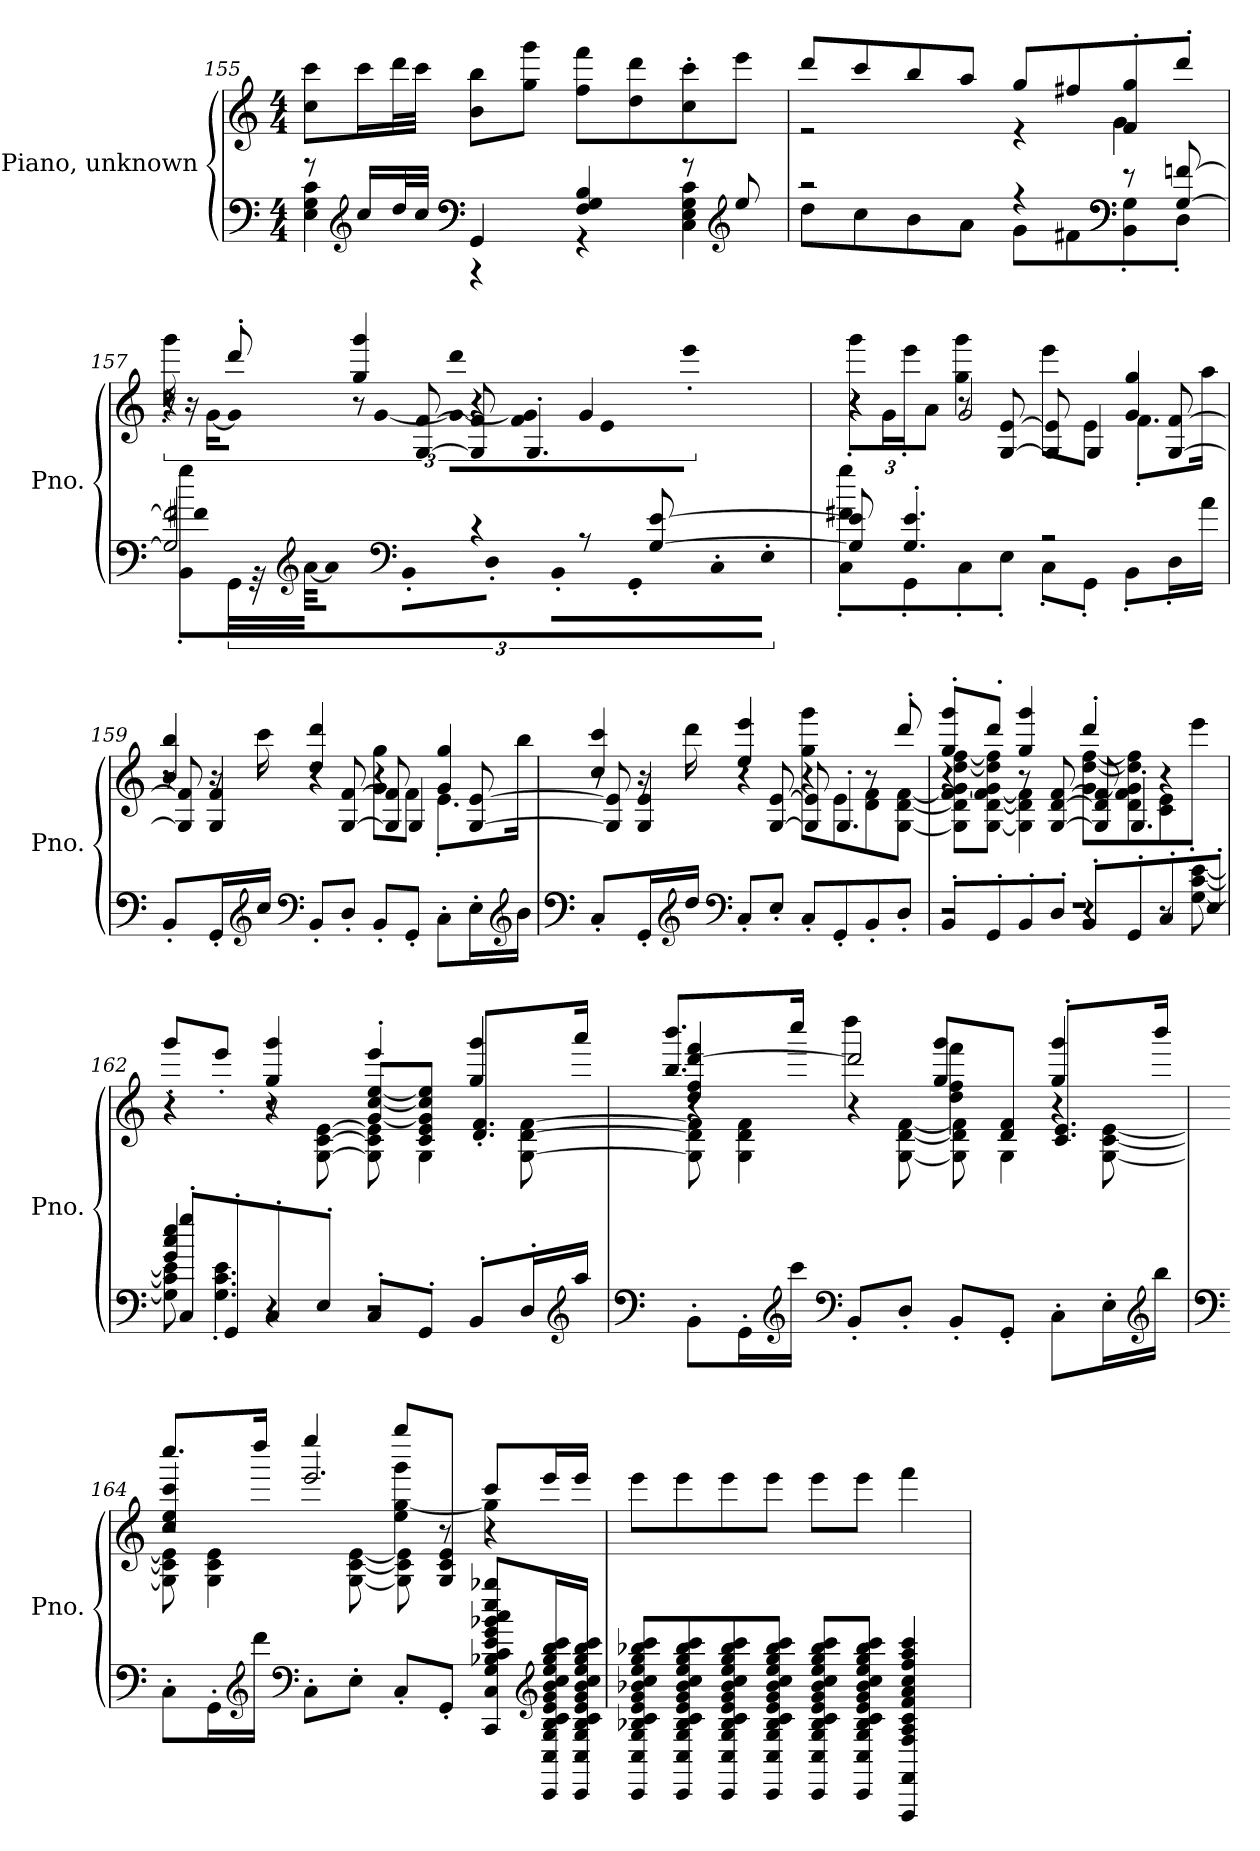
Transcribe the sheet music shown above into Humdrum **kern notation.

**kern	**kern
*part1	*part1
*staff2	*staff1
*I"Piano, unknown	*
*I'Pno.	*
*clefF4	*clefG2
*k[]	*k[]
*M4/4	*M4/4
=155	=155
*^	*
8r	4E\ 4G\ 4c\	8cc\ 8ccc\L
*clefG2	*	*
16cc/LL	.	16ccc\L
32dd/L	.	32ddd\L
32cc/JJJ	.	32ccc\JJJ
*clefF4	*	*
4GG/	4r	8b\ 8bb\L
.	.	8gg\ 8ggg\J
4F/ 4G/ 4B/	4r	8ff\ 8fff\L
.	.	8dd\ 8ddd\
8r	4C\ 4E\ 4G\ 4c\	8cc\' 8ccc\'
*clefG2	*	*
8ee/	.	8eee\J
!!LO:LB:g=z
=156	=156	=156
*	*	*^
2r	8dd\L	8ddd/L	2r
.	8cc\	8ccc/	.
.	8b\	8bb/	.
.	8a\J	8aa/J	.
4r	8g\L	8gg/L	4r
.	8f#X\	8ff#X/	.
*clefF4	*	*	*
8r	8BB\' 8G\'	8f/' 8gg/'	4g\
[8G/ [8fn/	8D'\J	8ddd'/J	.
=157	=157	=157	=157
*	*	*	*^
2G/] 2f/]	8BB\' 8f#X\' 8gg\'L	8r	24ggg'\	4r
.	.	.	24r	.
.	.	.	[24g\KL	.
.	48GG\Jkk	8ddd'/	8g\J]	.
.	48r	.	.	.
*clefG2	*	*	*	*
.	[48a\KLL	.	.	.
.	16a\JJ]	.	.	.
*clefF4	*	*	*	*
.	8BB'\L	4gg/ 4ggg/	[4g\	8r
.	8D'\J	.	.	[8G/ [8f/
4r	8BB'\L	4r	8g\_ 8ddd\L	8G/] 8f/]
.	8GG'\	.	8f\ 8g\]	4.G'/
8r	8C'\	4g/	8e\	.
[8G/ [8e/	8E'\J	.	8eee'\J	.
!!LO:LB:g=z	!!	!!
=158	=158	=158	=158	=158
*	*	*	*Xbrackettup	*
8G/] 8e/]	8C\' 8f#X\' 8gg\'L	4r	12ggg'\L	4r
.	.	.	24g\L	.
4.G/' 4.e/'	8GG'\	.	24eee'\J	.
.	.	.	12a\J	.
.	8C'\	2g/	4gg\ 4ggg\	8r
.	8E'\J	.	.	[8G/ [8e/
2r	8C'\L	.	8eee\L	8G/] 8e/]
.	8GG'\J	.	8e\J	4G/
.	8BB'\L	4g/ 4gg/	8.f'\L	.
.	16D'\L	.	.	[8G/ [8f/
.	16a\JJ	.	16aa\Jk	.
*v	*v	*	*	*
=159	=159	=159	=159
8BB'/L	4b/ 4bb/	8r	8G/] 8f/]
16GG'/L	.	16r	4G/ 4f/
*clefG2	*	*	*
16cc/JJ	.	16ccc\	.
*clefF4	*	*	*
8BB'/L	4dd/ 4ddd/	4r	.
8D'/J	.	.	[8G/ [8f/
8BB'/L	4r	8g\ 8gg\L	8G/] 8f/]
8GG'/J	.	8f\J	4G/
8C'\L	4g/ 4gg/	8.e'\L	.
16E'\L	.	.	[8G/ [8e/
*clefG2	*	*	*
16b\JJ	.	16bb\Jk	.
!!LO:LB:g=z	!!	!!
=160	=160	=160	=160
*clefF4	*	*	*
8C'/L	4cc/ 4ccc/	8r	8G/] 8e/]
16GG'/L	.	16r	4G/ 4e/
*clefG2	*	*	*
16dd/JJ	.	16ddd\	.
*clefF4	*	*	*
8C'/L	4ee/ 4eee/	4r	.
8E'/J	.	.	[8G/ [8e/
8C'/L	4r	8gg\ 8ggg\L	8G/] 8e/]
8GG'/	.	8e\	4.G'/
8BB'/	8r	8d\ 8f\	.
8D'/J	8ddd'/	[8G\ [8d\ [8f\J	.
=161	=161	=161	=161
*^	*	*	*
*	*^	*	*	*
1r	2r	8BB'/L	8gg/' 8ggg/'L	8G\] 8d\] 8f\] [8g\ [8dd\ [8ff\L	4r
.	.	8GG'/	8ddd'/J	[8G\ [8d\ [8f\ 8g\] 8dd\] 8ff\]J	.
.	.	8BB'/	4gg/ 4ggg/	4G\] 4d\] 4f\]	8r
.	.	8D'/J	.	.	[8G/ [8d/ [8f/
.	4r	8BB'/L	4ddd'/	[8g\ [8dd\ [8ff\L	8G/] 8d/] 8f/]
.	.	8GG'/	.	8d\ 8f\ 8g\] 8dd\] 8ff\]	4.G'/
.	8r	8C'/	4r	8c\ 8e\	.
.	[8G\ [8c\ [8e\	8E'/J	.	8eee'\J	.
!!LO:LB:g=z	!!	!!
=162	=162	=162	=162	=162	=162
4g/ 4cc/ 4ee/	8G\] 8c\] 8e\]	8C/' 8gg/'L	4r	8ggg'/L	4r
.	4.G\' 4.c\' 4.e\'	8GG'/	.	8eee'/J	.
4r	.	8C'/	4gg/ 4ggg/	4r	8r
.	.	8E'/J	.	.	[8G\ [8c\ [8e\
2r	2r	8C'/L	4eee'/	[8g/ [8cc/ [8ee/L	8G\] 8c\] 8e\]
.	.	8GG'/J	.	8c/ 8e/ 8g/] 8cc/] 8ee/]J	4G\
.	.	8BB'/L	4gg/ 4ggg/	8.d/' 8.f/'L	.
.	.	16D'/L	.	.	[8G\ [8d\ [8f\
*clefG2	*	*	*	*	*
.	.	16aa/JJ	.	16aaa/Jk	.
*v	*v	*v	*	*	*
*	*v	*v	*v
=163	=163
*clefF4	*
*	*^
*	*	*^
*	*	*	*^
8BB'\L	4dd/ 4ff/ [4ddd/ 4fff/	4r	8.bb/ 8.bbb/L	8G\] 8d\] 8f\]
16GG'\L	.	.	.	4G\ 4d\ 4f\
*clefG2	*	*	*	*
16ccc\JJ	.	.	16cccc/Jk	.
*clefF4	*	*	*	*
8BB'/L	2ddd/]	4dddd\	4r	.
8D'/J	.	.	.	[8G\ [8d\ [8f\
8BB'/L	.	4dd\ 4ff\ 4fff\	8gg/ 8ggg/L	8G\] 8d\] 8f\]
8GG'/J	.	.	8d/ 8f/J	4G\
8C'\L	4gg/ 4ggg/	4r	8.c/' 8.e/'L	.
16E'\L	.	.	.	[8G\ [8c\ [8e\
*clefG2	*	*	*	*
16bb\JJ	.	.	16bbb/Jk	.
!!LO:LB:g=z	!!	!!	!!
=164	=164	=164	=164	=164
*clefF4	*	*	*	*
8C'\L	4cc/ 4ee/ 4ccc/	2r	8.cccc/L	8G\] 8c\] 8e\]
16GG'\L	.	.	.	4G\ 4c\ 4e\
*clefG2	*	*	*	*
16ddd\JJ	.	.	16dddd/Jk	.
*clefF4	*	*	*	*
8C'\L	2.eee/	.	4eeee/	.
8E'\J	.	.	.	[8G\ [8c\ [8e\
8C'/L	.	4ee\ [4gg\ 4ggg\	8gggg/L	8G\] 8c\] 8e\]
8GG'/J	.	.	8G/ 8c/ 8e/J	8r
8CC/ 8C/ 8G/ 8B-X/ 8c/ 8e/ 8g/ 8b-X/ 8cc/ 8ee/ 8bb-X/L	.	4gg\]	8ccc/L	4r
*clefG2	*	*	*	*
16CC/ 16C/ 16G/ 16B-/ 16c/ 16e/ 16g/ 16b-/ 16cc/ 16ee/ 16gg/ 16bb-/ 16ccc/L	.	.	16eee/L	.
16CC/ 16C/ 16G/ 16B-/ 16c/ 16e/ 16g/ 16b-/ 16cc/ 16ee/ 16gg/ 16bb-/ 16ccc/JJ	.	.	16eee/JJ	.
*	*v	*v	*v	*v
=165	=165
8CC/ 8C/ 8G/ 8B-X/ 8c/ 8e/ 8g/ 8b-X/ 8cc/ 8ee/ 8gg/ 8bb-X/ 8ccc/L	8eee\L
8CC/ 8C/ 8G/ 8B-/ 8c/ 8e/ 8g/ 8b-/ 8cc/ 8ee/ 8gg/ 8bb-/ 8ccc/	8eee\
8CC/ 8C/ 8G/ 8B-/ 8c/ 8e/ 8g/ 8b-/ 8cc/ 8ee/ 8gg/ 8bb-/ 8ccc/	8eee\
8CC/ 8C/ 8G/ 8B-/ 8c/ 8e/ 8g/ 8b-/ 8cc/ 8ee/ 8gg/ 8bb-/ 8ccc/J	8eee\J
8CC/ 8C/ 8G/ 8B-/ 8c/ 8e/ 8g/ 8b-/ 8cc/ 8ee/ 8gg/ 8bb-/ 8ccc/L	8eee\L
8CC/ 8C/ 8G/ 8B-/ 8c/ 8e/ 8g/ 8b-/ 8cc/ 8ee/ 8gg/ 8bb-/ 8ccc/J	8eee\J
4FFF/ 4FF/ 4F/ 4A/ 4c/ 4f/ 4a/ 4cc/ 4ff/ 4aa/ 4ccc/	4fff\
=	=
*-	*-
